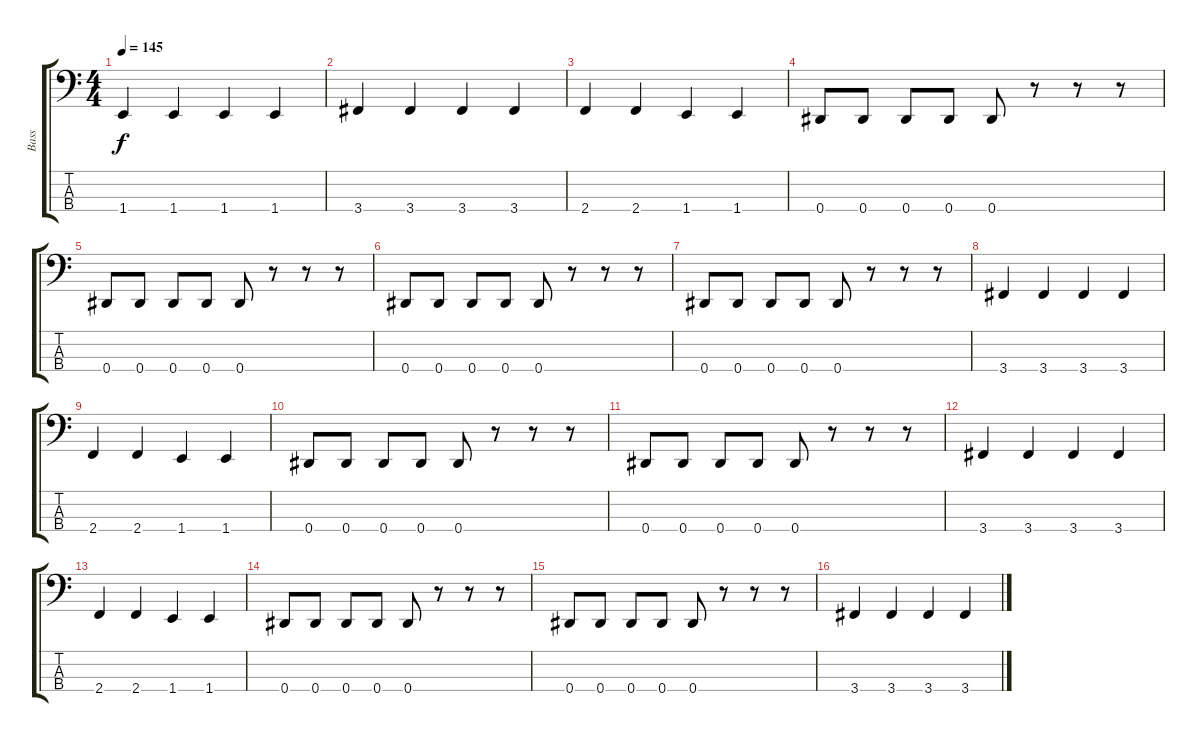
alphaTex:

\track ("Bass" "Bass") {instrument electricbasspick}
\staff {score tabs}
\tuning (Gb2 Db2 Ab1 Eb1) {hide}
\ts (4 4)
\tempo 145
\clef f4
\ks c
1.4.4{dy f} 1.4.4 1.4.4 1.4.4 |
3.4.4 3.4.4 3.4.4 3.4.4 |
2.4.4 2.4.4 1.4.4 1.4.4 |
0.4.8 0.4.8 0.4.8 0.4.8 0.4.8 r.8 r.8 r.8 |
0.4.8 0.4.8 0.4.8 0.4.8 0.4.8 r.8 r.8 r.8 |
0.4.8 0.4.8 0.4.8 0.4.8 0.4.8 r.8 r.8 r.8 |
0.4.8 0.4.8 0.4.8 0.4.8 0.4.8 r.8 r.8 r.8 |
3.4.4 3.4.4 3.4.4 3.4.4 |
2.4.4 2.4.4 1.4.4 1.4.4 |
0.4.8 0.4.8 0.4.8 0.4.8 0.4.8 r.8 r.8 r.8 |
0.4.8 0.4.8 0.4.8 0.4.8 0.4.8 r.8 r.8 r.8 |
3.4.4 3.4.4 3.4.4 3.4.4 |
2.4.4 2.4.4 1.4.4 1.4.4 |
0.4.8 0.4.8 0.4.8 0.4.8 0.4.8 r.8 r.8 r.8 |
0.4.8 0.4.8 0.4.8 0.4.8 0.4.8 r.8 r.8 r.8 |
3.4.4 3.4.4 3.4.4 3.4.4
